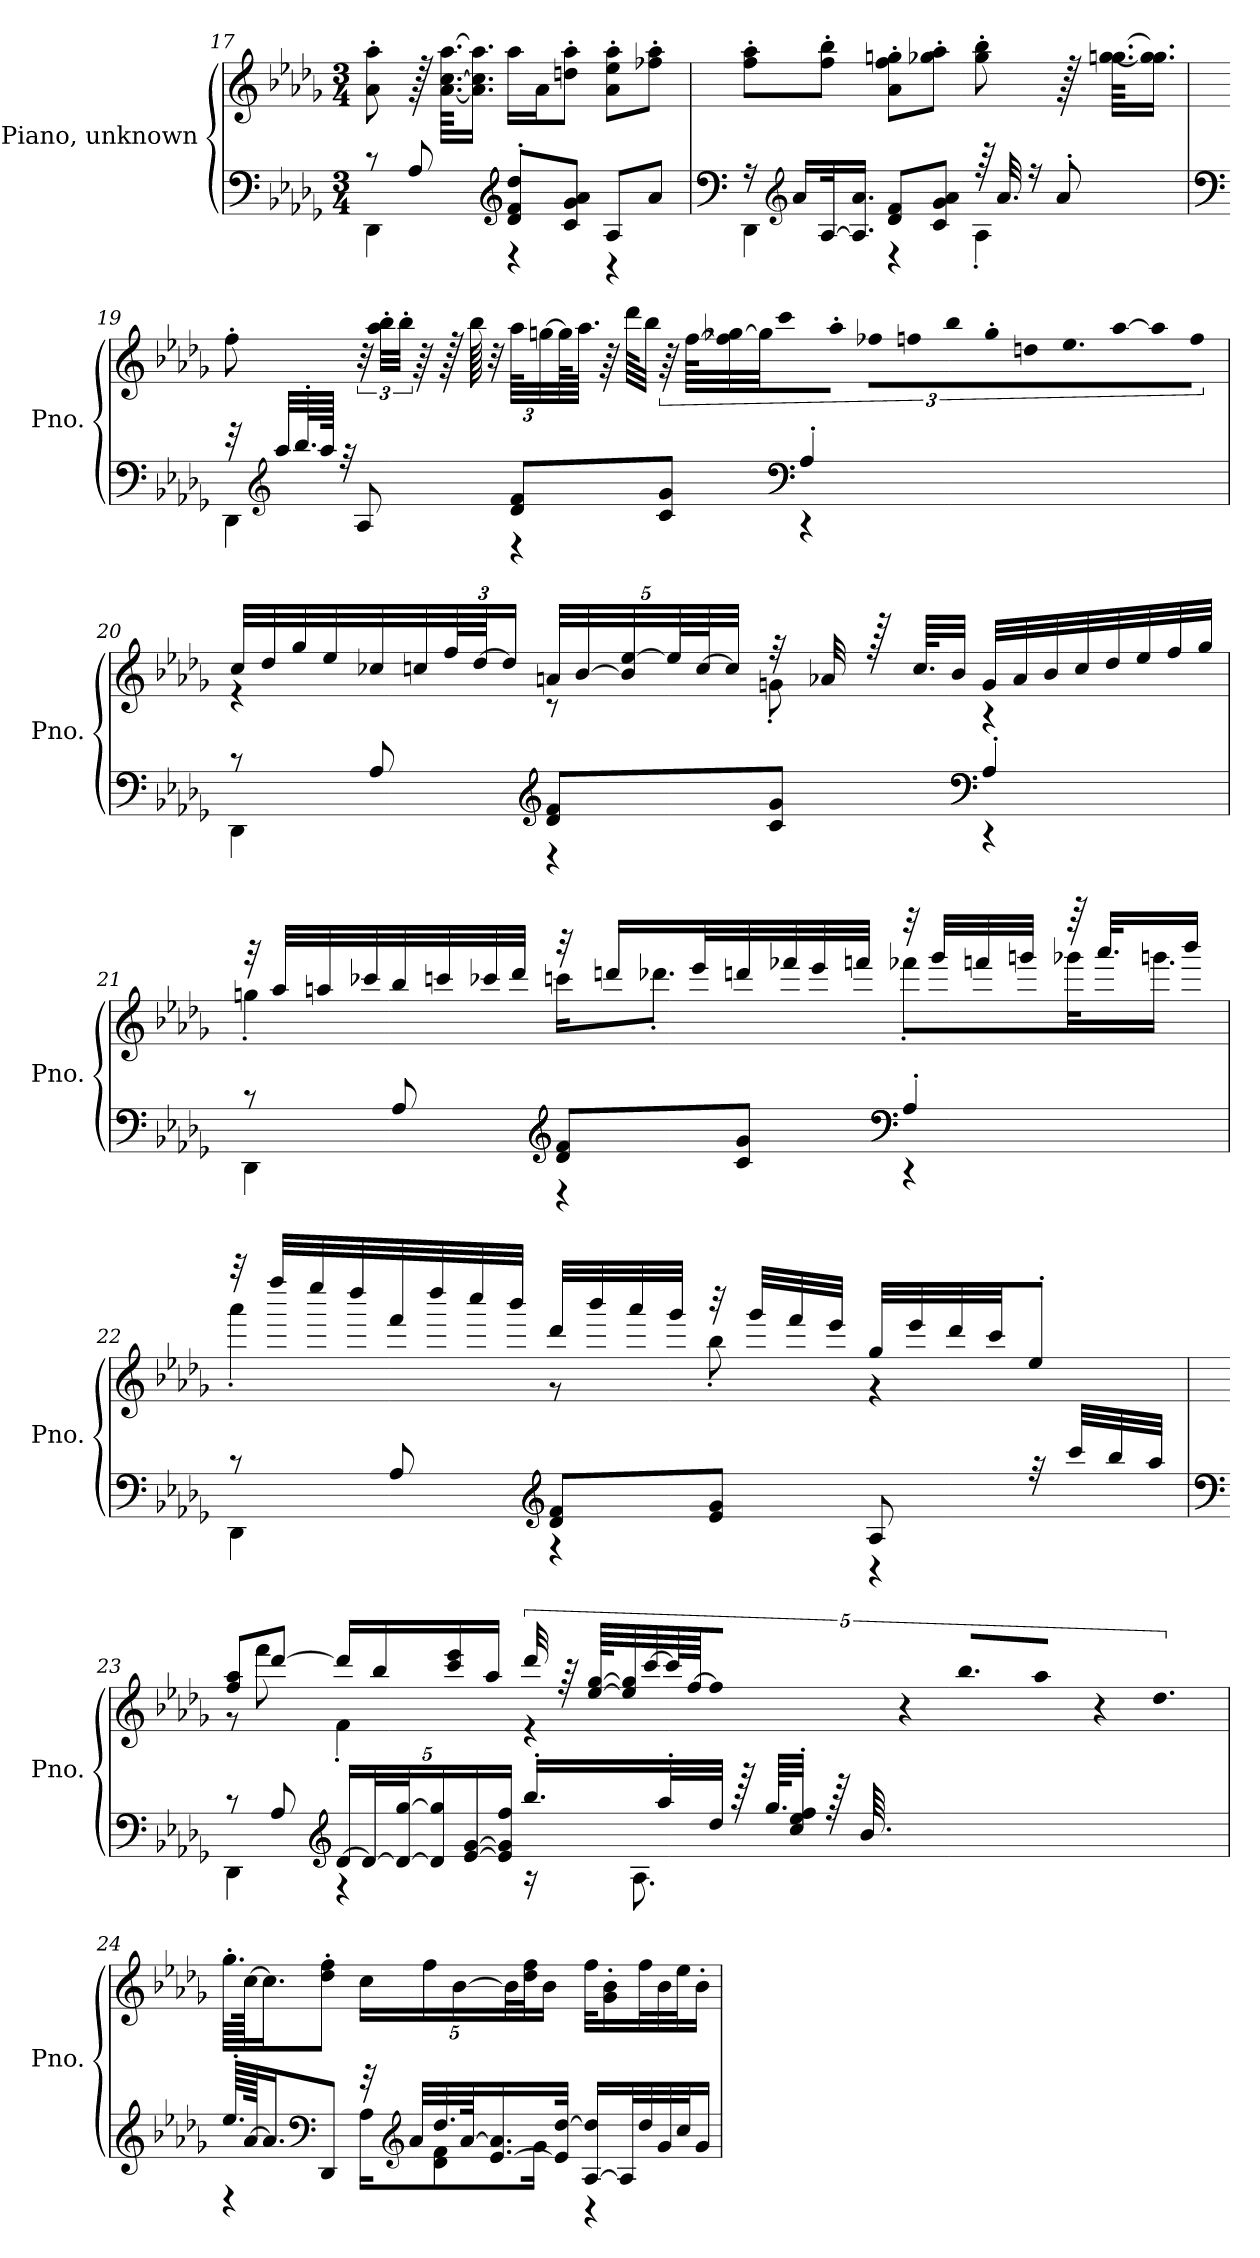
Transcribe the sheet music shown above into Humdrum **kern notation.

**kern	**kern
*part1	*part1
*staff2	*staff1
*I"Piano, unknown	*
*I'Pno.	*
!!LO:LB:g=z
*clefF4	*clefG2
*k[b-e-a-d-g-]	*k[b-e-a-d-g-]
*M3/4	*M3/4
=17	=17
*^	*
8r	4DD-\	8a-\' 8aa-\'
8A-/	.	128r
.	.	[64.a-\ [64.cc\ [64.aa-\KKLL
.	.	16.a-\] 16.cc\] 16.aa-\]JJ
*clefG2	*	*
8d-/' 8f/' 8dd-/'L	4r	16aa-\LL
.	.	16a-\J
8c/ 8g-/ 8a-/J	.	8ddn\' 8aa-\'J
8A-/L	4r	8a-\' 8ee-\' 8aa-\'L
8a-/J	.	8ff-X\' 8aa-\'J
=18	=18	=18
*clefF4	*	*
16r	4DD-\	8ff\' 8aa-\'L
*clefG2	*	*
16a-/LL	.	.
[32A-/K	.	8ff\' 8bb-\'J
16.A-/] 16.a-/JJ	.	.
8d-/ 8f/L	4r	8a-\' 8ff\' 8ggn\'L
8c/ 8g-/ 8a-/J	.	8gg-X\' 8aa-\'J
64r	4A-'\	8gg-\' 8bb-\'
32.a-/	.	.
16r	.	.
8a-'/	.	128r
.	.	[64.gg-\ [64.ggn\KKLL
.	.	16.gg-\] 16.gg\]JJ
!!LO:PB:g=z
=19	=19	=19
*clefF4	*	*
32r	4DD-\	8ff'\
*clefG2	*	*
32aa-/LLL	.	.
64.bb-'/L	.	.
128aa-/JJJJk	.	.
32r	.	.
8A-/	.	48r
.	.	48aa-\' 48bb-\'LLL
.	.	48bb-'\JJJ
.	.	64r
.	.	128r
.	.	128bb-\
.	.	32r
*	*	*Xbrackettup
8d-/ 8f/L	4r	96aa-\KLLL
.	.	[48ggn\
.	.	128gg\KL]
.	.	64.aa-\JJJJ
.	.	64r
.	.	64ddd-\KLLL
.	.	32bb-\JJJ
*	*	*brackettup
8c/ 8g-/J	.	96r
.	.	[96ff\KLLL
.	.	48ff\] [48gg-X\
.	.	48gg-\]
.	.	32ccc\
.	.	32aa-'\JJJ
*clefF4	*	*
4A-'/	4r	32ff-X\LLL
.	.	32ffn\
.	.	32bb-\
.	.	32gg-'\
.	.	32ddn\
.	.	64.ee-\L
.	.	[128aa-\JK
.	.	32aa-\]
.	.	32ff\JJJ
!!LO:LB:g=z
=20	=20	=20
*	*	*^
8r	4DD-\	32cc/LLL	4r
.	.	32dd-/	.
.	.	32gg-/	.
.	.	32ee-/	.
8A-/	.	32cc-X/	.
.	.	32ccn/	.
*	*	*Xbrackettup	*
.	.	96ff/L	.
.	.	[96dd-/JJ	.
.	.	24dd-/JJ]	.
*clefG2	*	*	*
8d-/ 8f/L	4r	40an/LLL	8r
.	.	[40b-/	.
.	.	40b-/] [40ee-/	.
.	.	80ee-/L]	.
.	.	[80cc/J	.
.	.	40cc/JJJ]	.
8c/ 8g-/J	.	32r	8gn'\
.	.	32a-X/	.
.	.	128r	.
.	.	64.cc/KLLL	.
.	.	32b-/JJJ	.
*clefF4	*	*	*
4A-'/	4r	32g/LLL	4r
.	.	32a-/	.
.	.	32b-/	.
.	.	32cc/	.
.	.	32dd-/	.
.	.	32ee-/	.
.	.	32ff/	.
.	.	32gg-/JJJ	.
!!LO:LB:g=z	!!
=21	=21	=21	=21
8r	4DD-\	32r	4ggn'\
.	.	32aa-/LLL	.
.	.	32aan/	.
.	.	32ccc-X/	.
8A-/	.	32bb-/	.
.	.	32cccn/	.
.	.	32ccc-X/	.
.	.	32ddd-/JJJ	.
*clefG2	*	*	*
8d-/ 8f/L	4r	32r	16cccn\KL
.	.	16dddn/LL	.
.	.	.	8.ddd-X'\J
.	.	32eee-/L	.
8c/ 8g-/J	.	32dddn/	.
.	.	32fff-X/	.
.	.	32eee-/	.
.	.	32fffn/JJJ	.
*clefF4	*	*	*
4A-'/	4r	32r	8fff-X'\L
.	.	32ggg-/LLL	.
.	.	32fffn/	.
.	.	32gggn/JJJ	.
.	.	64r	32ggg-X\KL
.	.	32.aaa-/KLL	.
.	.	.	16.gggn\JJ
.	.	16bbb-/JJ	.
!!LO:LB:g=z	!!
=22	=22	=22	=22
8r	4DD-\	32r	4aaa-'\
.	.	32ffff/LLL	.
.	.	32eeee-/	.
.	.	32dddd-/	.
8A-/	.	32fff/	.
.	.	32dddd-/	.
.	.	32cccc/	.
.	.	32bbb-/JJJ	.
*clefG2	*	*	*
8d-/ 8f/L	4r	32ddd-/LLL	8r
.	.	32bbb-/	.
.	.	32aaa-/	.
.	.	32ggg-/JJJ	.
8e-/ 8g-/J	.	32r	8bb-'\
.	.	32ggg-/LLL	.
.	.	32fff/	.
.	.	32eee-/JJJ	.
8A-/	4r	32gg-/LLL	4r
.	.	32eee-/	.
.	.	32ddd-/	.
.	.	32ccc/JJ	.
32r	.	8ee-'/J	.
32ccc/LLL	.	.	.
32bb-/	.	.	.
32aa-/JJJ	.	.	.
!!LO:LB:g=z	!!
=23	=23	=23	=23
*clefF4	*	*	*
8r	4DD-\	8ff/ 8aa-/L	8r
8A-/	.	[8ddd-/J	8fff\
*clefG2	*	*	*
*Xbrackettup	*	*	*
[20d-/LL	4r	16ddd-/LL]	4f'\
40d-/L_	.	.	.
.	.	16bb-/	.
40d-/_ [40gg-/J	.	.	.
20d-/] 20gg-/]	.	.	.
.	.	16ccc/ 16eee-/	.
[20e-/ [20g-/	.	.	.
.	.	16aa-/JJ	.
20e-/] 20g-/] 20ff/JJ	.	.	.
*	*	*brackettup	*
16.bb-'/LL	16r	40ddd-/	4r
.	.	80r	.
.	.	[80ee-/ [80gg-/KLLL	.
.	.	40ee-/] 40gg-/]	.
.	8.A-\	.	.
.	.	[40ccc/	.
32aa-'/L	.	.	.
.	.	80ccc/L]	.
.	.	[80ff/J	.
32dd-/JJJ	.	32ff/JJJ]	.
128r	.	128r	.
64.gg-/KLLL	.	64.bb-/KLLL	.
32cc/' 32ee-/' 32ff/'JJJ	.	32aa-/JJJ	.
128r	.	128r	.
64.b-/	.	64.dd-/	.
*	*	*v	*v
!!LO:LB:g=z
=24	=24	=24
64.ee-'/LLLL	4r	64.gg-'\LLLL
[128a-/JJK	.	[128cc\JJK
16.a-/J]	.	16.cc\J]
*clefF4	*	*
8DD-/J	.	8dd-\' 8ff\'J
*	*	*Xbrackettup
32r	16A-\KL	20cc\LL
*clefG2	*	*
32a-/LLL	.	.
.	.	20ff\
32.dd-/	8d-\ 8f\	.
.	.	[20b-\
[64a-/JK	.	.
[16.e-/ 16.a-/]	.	.
.	.	40b-\L]
.	.	40dd-\ 40ff\J
.	16g-\Jk	.
.	.	20b-\JJ
32e-/] [32dd-/JJk	.	.
[16A-/ 16dd-/]LL	4r	32ff\KLL
.	.	16g-\' 16b-\'
32A-/L]	.	.
32dd-/	.	32ff\L
32g-/	.	32b-\
32cc/J	.	32ee-\J
16g-/JJ	.	16b-'\JJ
*v	*v	*
=	=
*-	*-
